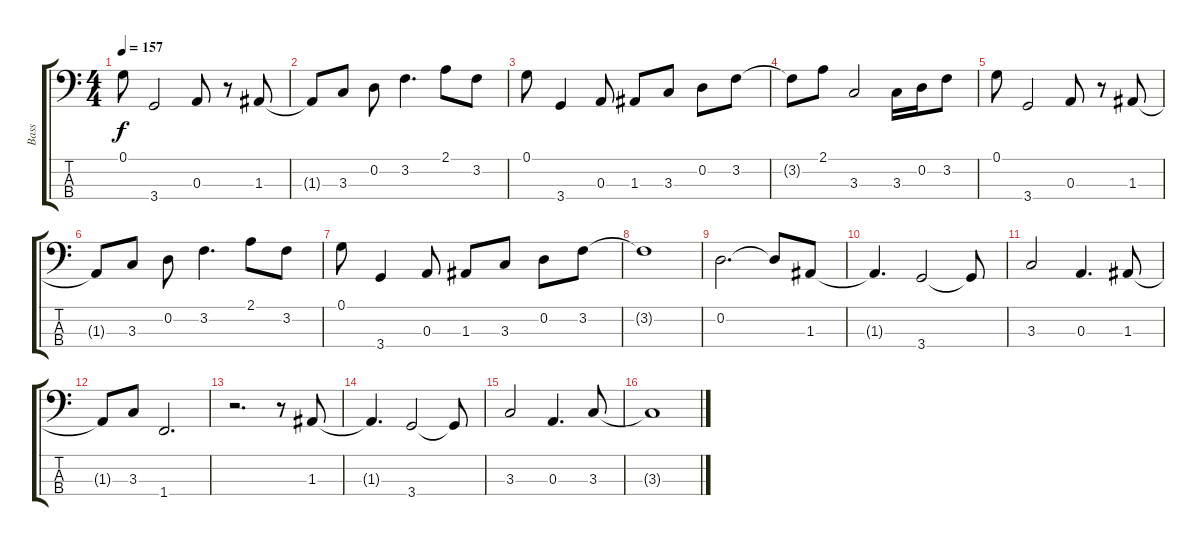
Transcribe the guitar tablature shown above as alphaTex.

\track ("Bass" "Bass") {instrument electricbassfinger}
\staff {score tabs}
\tuning (G2 D2 A1 E1) {hide}
\ts (4 4)
\tempo 157
\clef f4
\ks c
0.1.8{dy f} 3.4.2 0.3.8 r.8 1.3.8 |
1.3{t}.8 3.3.8 0.2.8 3.2.4{d} 2.1.8 3.2.8 |
0.1.8 3.4.4 0.3.8 1.3.8 3.3.8 0.2.8 3.2.8 |
3.2{t}.8 2.1.8 3.3.2 3.3.16 0.2.16 3.2.8 |
0.1.8 3.4.2 0.3.8 r.8 1.3.8 |
1.3{t}.8 3.3.8 0.2.8 3.2.4{d} 2.1.8 3.2.8 |
0.1.8 3.4.4 0.3.8 1.3.8 3.3.8 0.2.8 3.2.8 |
3.2{t}.1 |
0.2.2{d} 0.2{t}.8 1.3.8 |
1.3{t}.4{d} 3.4.2 3.4{t}.8 |
3.3.2 0.3.4{d} 1.3.8 |
1.3{t}.8 3.3.8 1.4.2{d} |
r.2{d} r.8 1.3.8 |
1.3{t}.4{d} 3.4.2 3.4{t}.8 |
3.3.2 0.3.4{d} 3.3.8 |
3.3{t}.1
